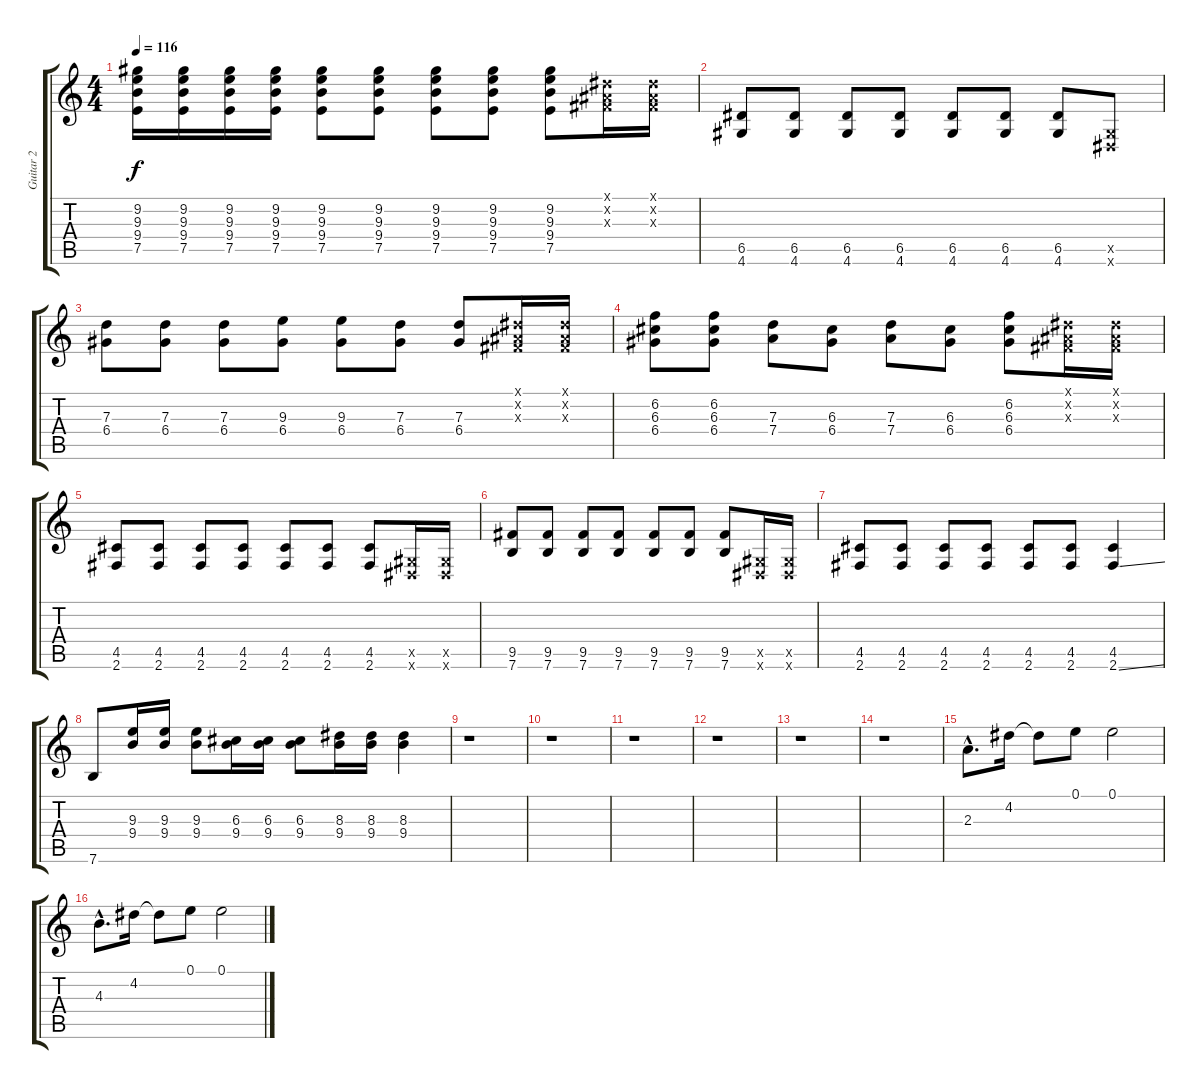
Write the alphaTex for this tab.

\track ("Guitar 2" "Guitar 2") {instrument distortionguitar}
\staff {score tabs}
\tuning (E4 B3 G3 D3 A2 E2) {hide}
\ts (4 4)
\tempo 116
\clef g2
\ks c
(9.2 9.3 9.4 7.5).16{dy f} (9.2 9.3 9.4 7.5).16 (9.2 9.3 9.4 7.5).16 (9.2 9.3 9.4 7.5).16 (9.2 9.3 9.4 7.5).8 (9.2 9.3 9.4 7.5).8 (9.2 9.3 9.4 7.5).8 (9.2 9.3 9.4 7.5).8 (9.2 9.3 9.4 7.5).8 (-1.1{x} -1.2{x} -1.3{x}).16 (-1.1{x} -1.2{x} -1.3{x}).16 |
(6.5 4.6).8 (6.5 4.6).8 (6.5 4.6).8 (6.5 4.6).8 (6.5 4.6).8 (6.5 4.6).8 (6.5 4.6).8 (-1.5{x} -1.6{x}).8 |
(7.3 6.4).8 (7.3 6.4).8 (7.3 6.4).8 (9.3 6.4).8 (9.3 6.4).8 (7.3 6.4).8 (7.3 6.4).8 (-1.1{x} -1.2{x} -1.3{x}).16 (-1.1{x} -1.2{x} -1.3{x}).16 |
(6.2 6.3 6.4).8 (6.2 6.3 6.4).8 (7.3 7.4).8 (6.3 6.4).8 (7.3 7.4).8 (6.3 6.4).8 (6.2 6.3 6.4).8 (-1.1{x} -1.2{x} -1.3{x}).16 (-1.1{x} -1.2{x} -1.3{x}).16 |
(4.5 2.6).8 (4.5 2.6).8 (4.5 2.6).8 (4.5 2.6).8 (4.5 2.6).8 (4.5 2.6).8 (4.5 2.6).8 (-1.5{x} -1.6{x}).16 (-1.5{x} -1.6{x}).16 |
(9.5 7.6).8 (9.5 7.6).8 (9.5 7.6).8 (9.5 7.6).8 (9.5 7.6).8 (9.5 7.6).8 (9.5 7.6).8 (-1.5{x} -1.6{x}).16 (-1.5{x} -1.6{x}).16 |
(4.5 2.6).8 (4.5 2.6).8 (4.5 2.6).8 (4.5 2.6).8 (4.5 2.6).8 (4.5 2.6).8 (4.5 2.6{ss}).4 |
7.6.8 (9.3 9.4).16 (9.3 9.4).16 (9.3 9.4).8 (6.3 9.4).16 (6.3 9.4).16 (6.3 9.4).8 (8.3 9.4).16 (8.3 9.4).16 (8.3 9.4).4 |
r.1 |
r.1 |
r.1 |
r.1 |
r.1 |
r.1 |
2.3{hac}.8{d} 4.2.16 4.2{t}.8 0.1.8 0.1.2 |
4.3{hac}.8{d} 4.2.16 4.2{t}.8 0.1.8 0.1.2
